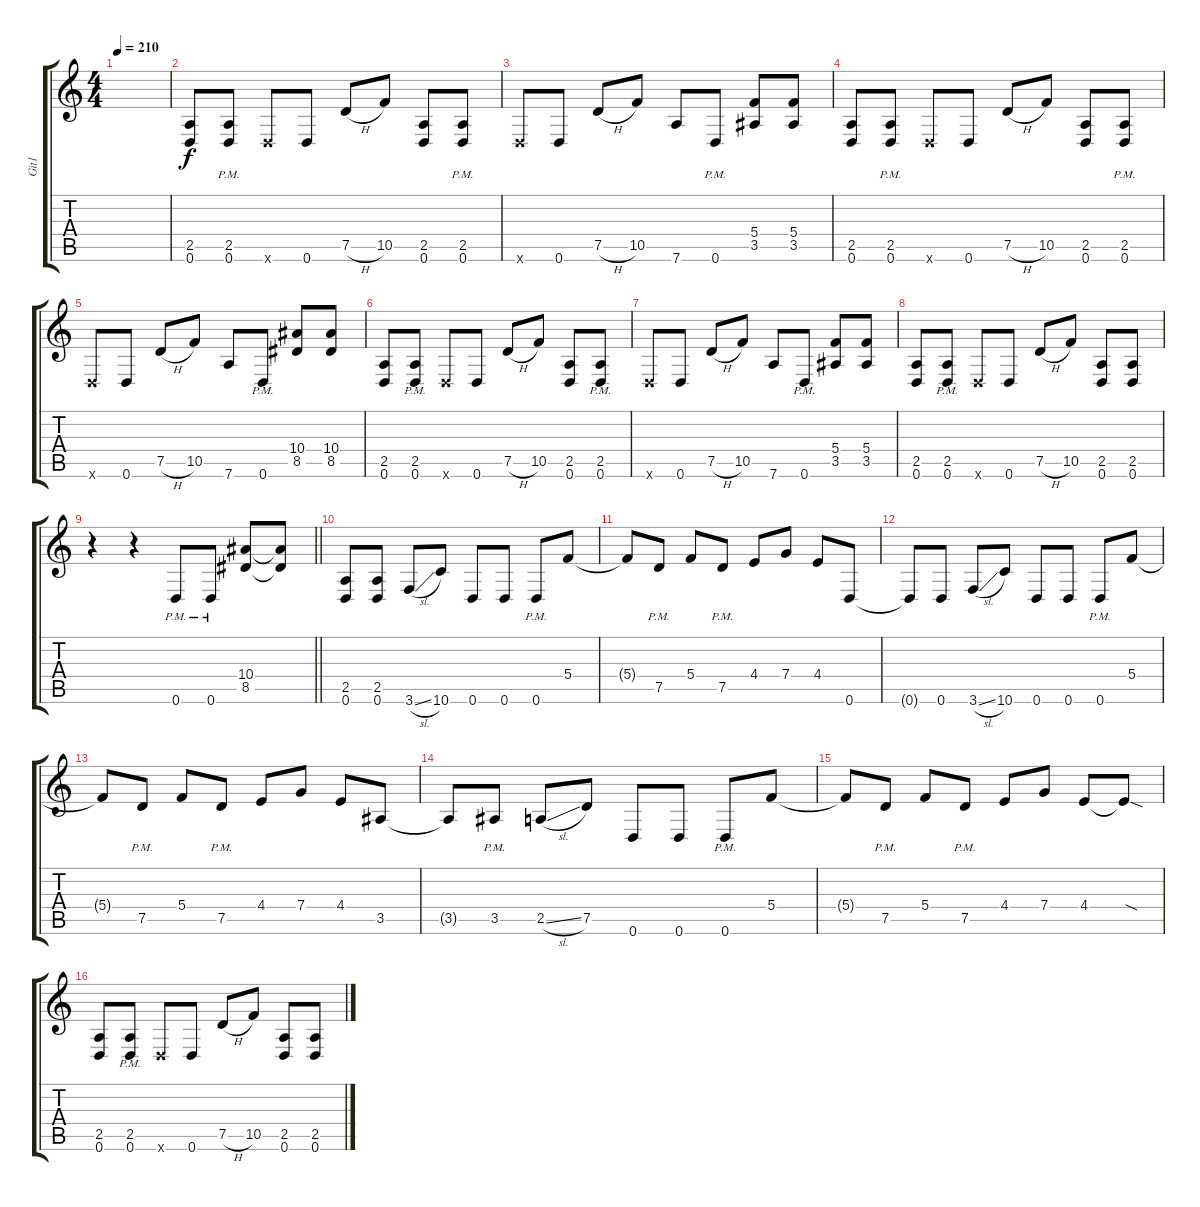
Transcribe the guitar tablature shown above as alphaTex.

\track ("Git1" "Git1") {instrument distortionguitar}
\staff {score tabs}
\tuning (D4 A3 F3 C3 G2 D2) {hide}
\ts (4 4)
\tempo 210
\clef g2
\ks c
|
(2.5 0.6).8 (2.5{pm} 0.6{pm}).8 0.6{x}.8 0.6.8 7.5{h}.8 10.5.8 (2.5 0.6).8 (2.5{pm} 0.6{pm}).8 |
0.6{x}.8 0.6.8 7.5{h}.8 10.5.8 7.6.8 0.6{pm}.8 (5.4 3.5).8 (5.4 3.5).8 |
(2.5 0.6).8 (2.5{pm} 0.6{pm}).8 0.6{x}.8 0.6.8 7.5{h}.8 10.5.8 (2.5 0.6).8 (2.5{pm} 0.6{pm}).8 |
0.6{x}.8 0.6.8 7.5{h}.8 10.5.8 7.6.8 0.6{pm}.8 (10.4 8.5).8 (10.4 8.5).8 |
(2.5 0.6).8 (2.5{pm} 0.6{pm}).8 0.6{x}.8 0.6.8 7.5{h}.8 10.5.8 (2.5 0.6).8 (2.5{pm} 0.6{pm}).8 |
0.6{x}.8 0.6.8 7.5{h}.8 10.5.8 7.6.8 0.6{pm}.8 (5.4 3.5).8 (5.4 3.5).8 |
(2.5 0.6).8 (2.5{pm} 0.6{pm}).8 0.6{x}.8 0.6.8 7.5{h}.8 10.5.8 (2.5 0.6).8 (2.5 0.6).8 |
\barLineRight lightlight
r.4 r.4 0.6{pm}.8 0.6{pm}.8 (10.4 8.5).8 (10.4{t} 8.5{t}).8 |
(2.5 0.6).8 (2.5 0.6).8 3.6{sl}.8 10.6.8 0.6.8 0.6.8 0.6{pm}.8 5.4.8 |
5.4{t}.8 7.5{pm}.8 5.4.8 7.5{pm}.8 4.4.8 7.4.8 4.4.8 0.6.8 |
0.6{t}.8 0.6.8 3.6{sl}.8 10.6.8 0.6.8 0.6.8 0.6{pm}.8 5.4.8 |
5.4{t}.8 7.5{pm}.8 5.4.8 7.5{pm}.8 4.4.8 7.4.8 4.4.8 3.5.8 |
3.5{t}.8 3.5{pm}.8 2.5{sl}.8 7.5.8 0.6.8 0.6.8 0.6{pm}.8 5.4.8 |
5.4{t}.8 7.5{pm}.8 5.4.8 7.5{pm}.8 4.4.8 7.4.8 4.4.8 4.4{sod t}.8 |
(2.5 0.6).8 (2.5{pm} 0.6{pm}).8 0.6{x}.8 0.6.8 7.5{h}.8 10.5.8 (2.5 0.6).8 (2.5 0.6).8
